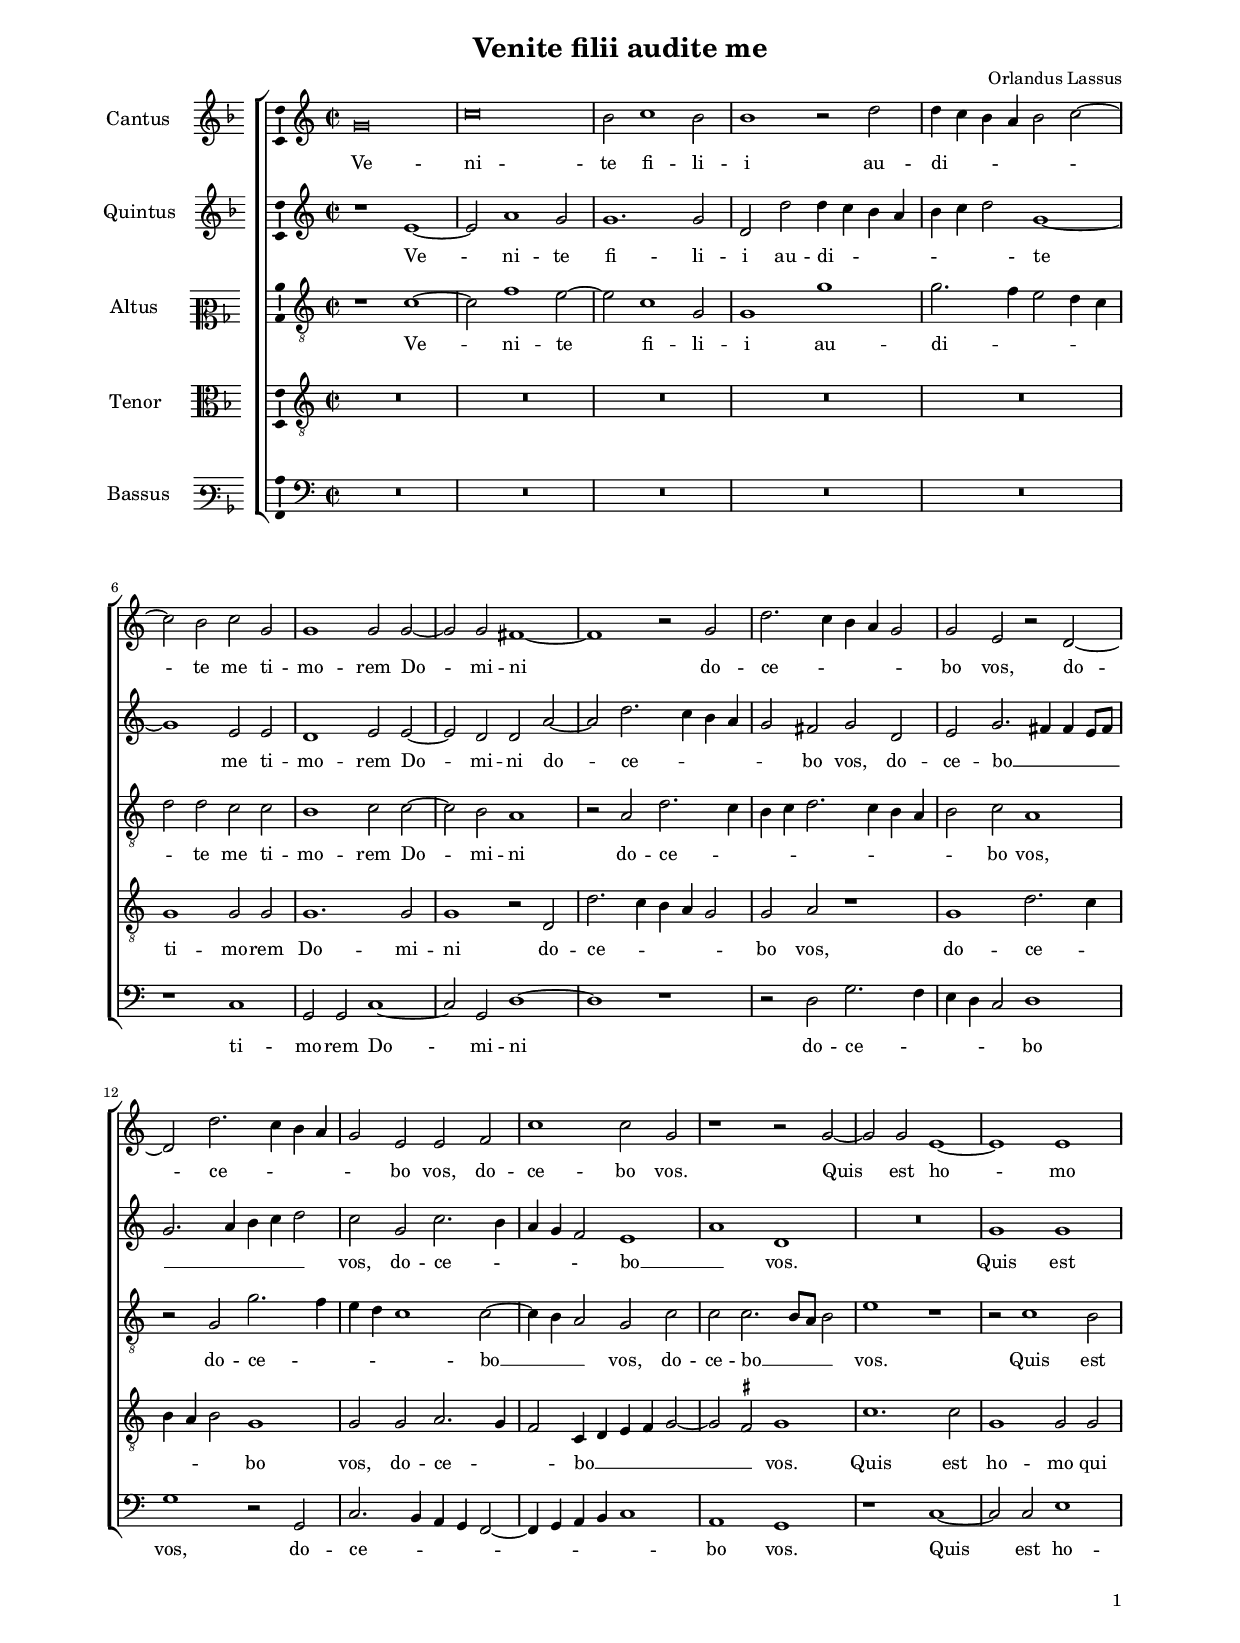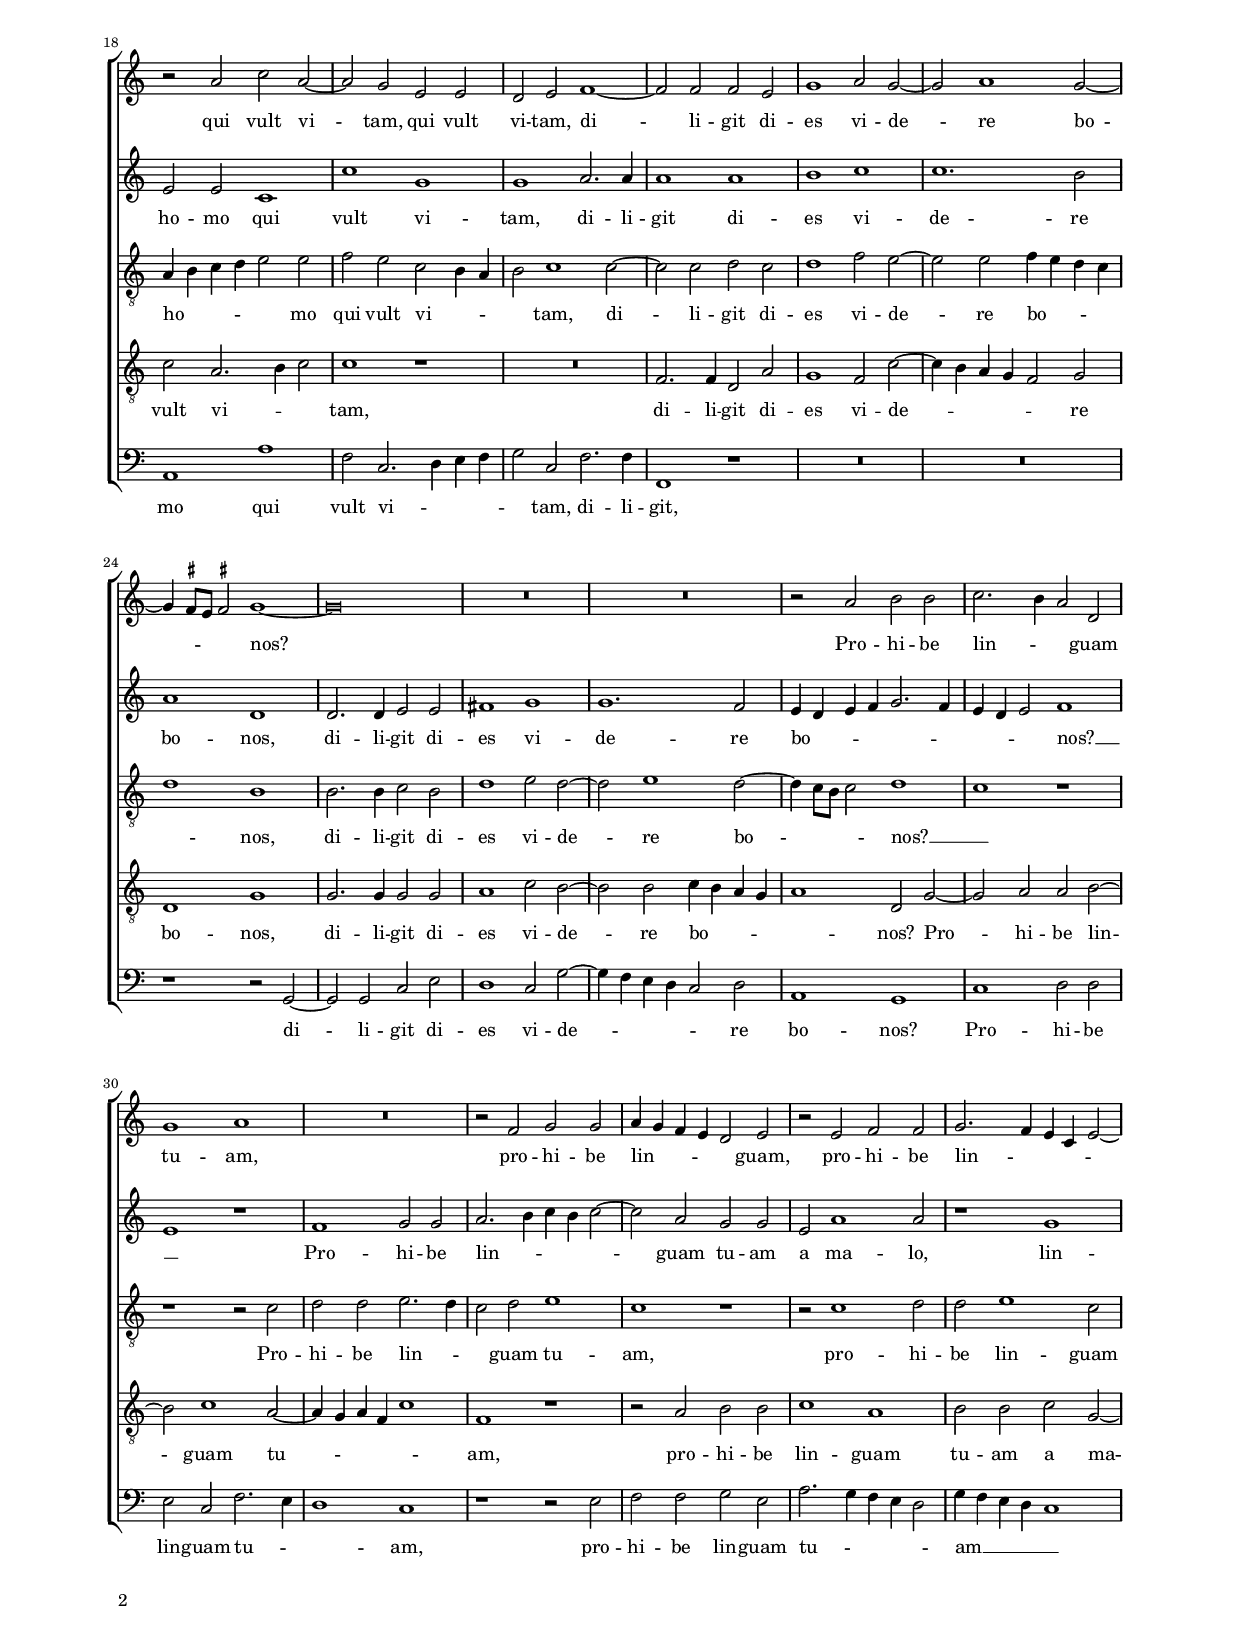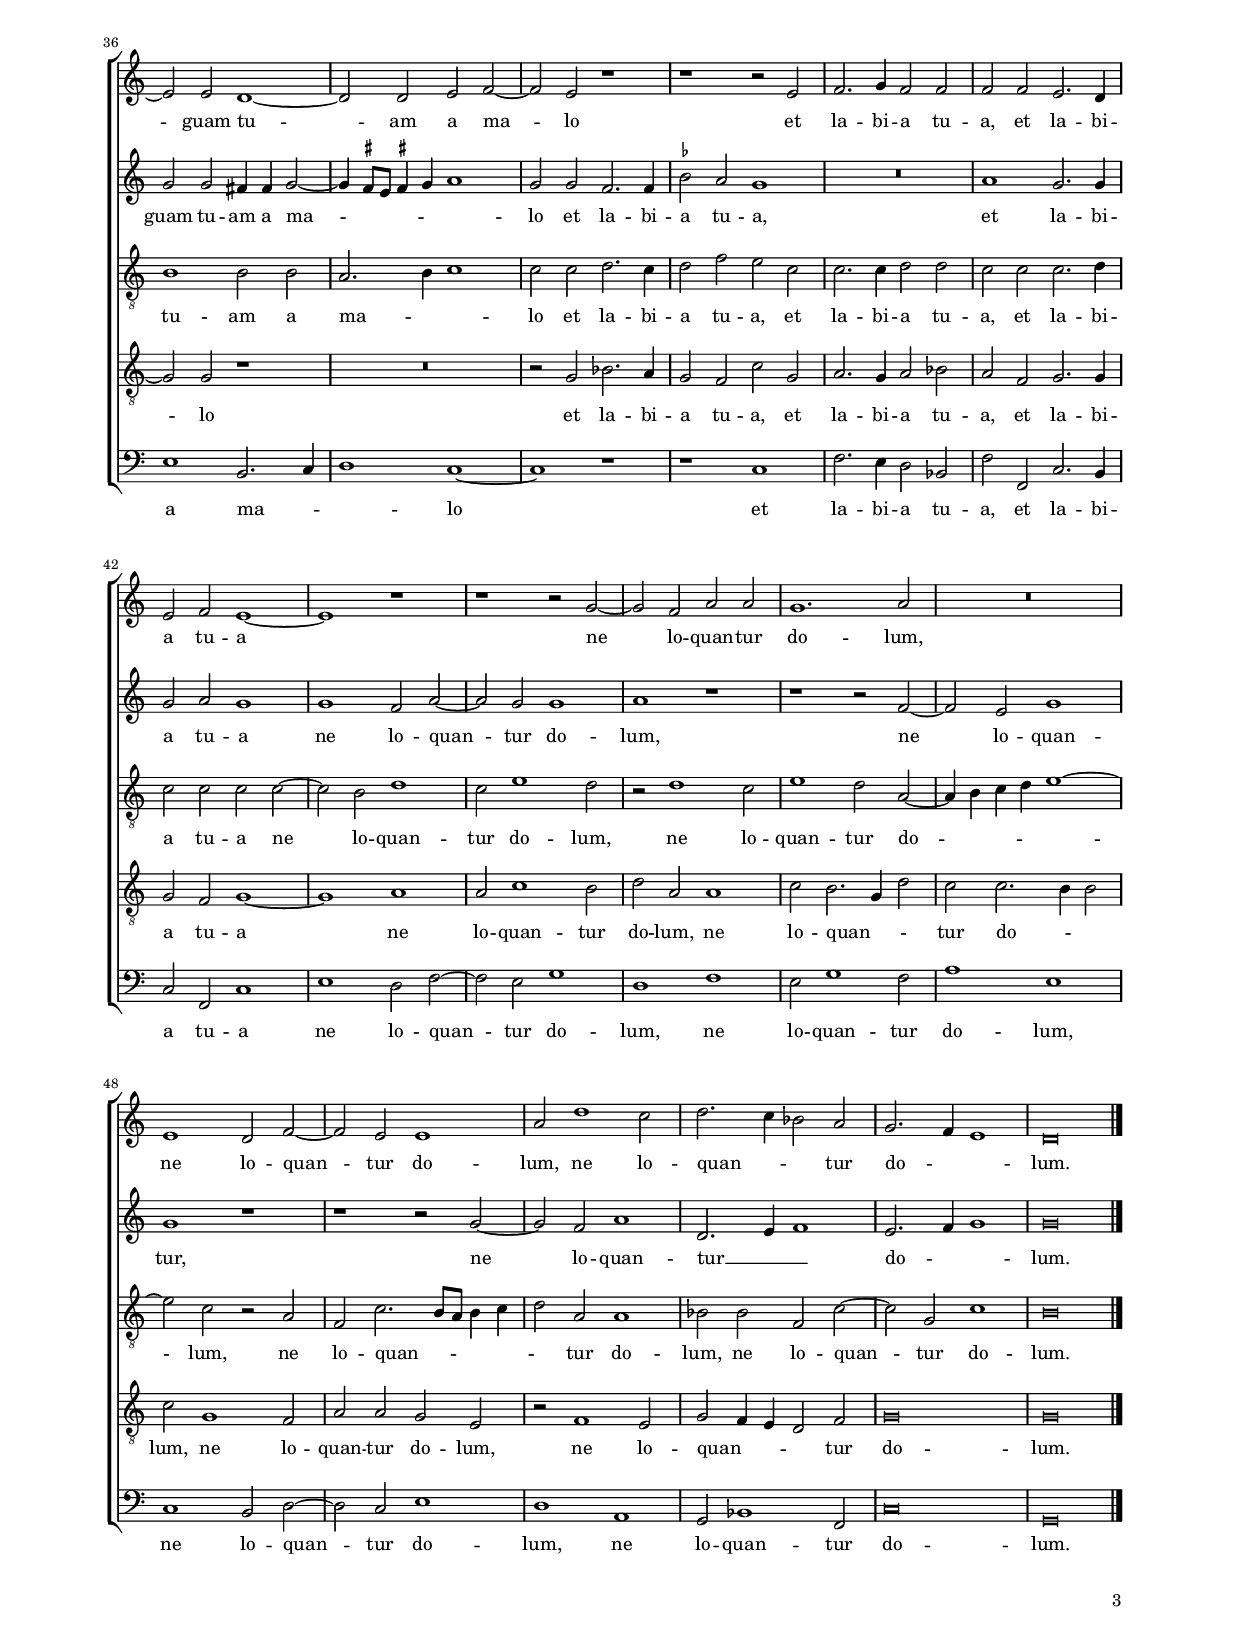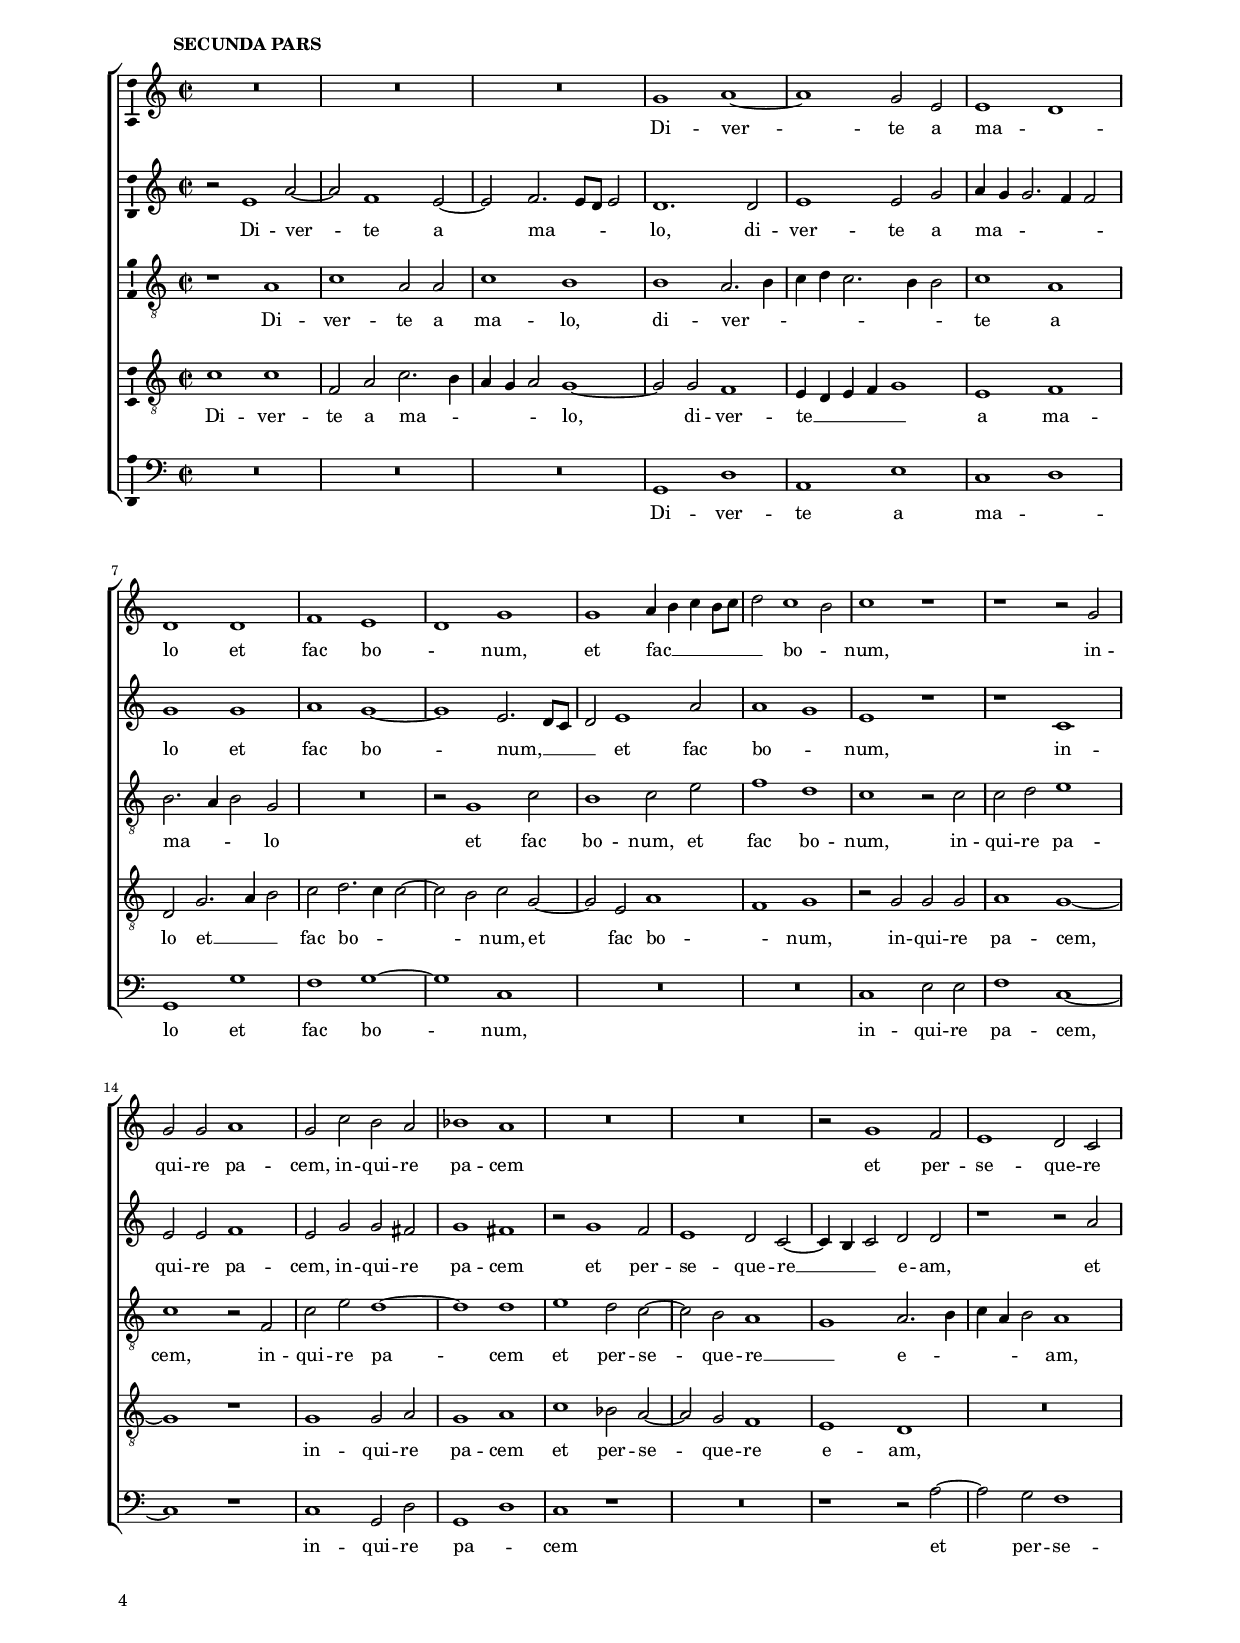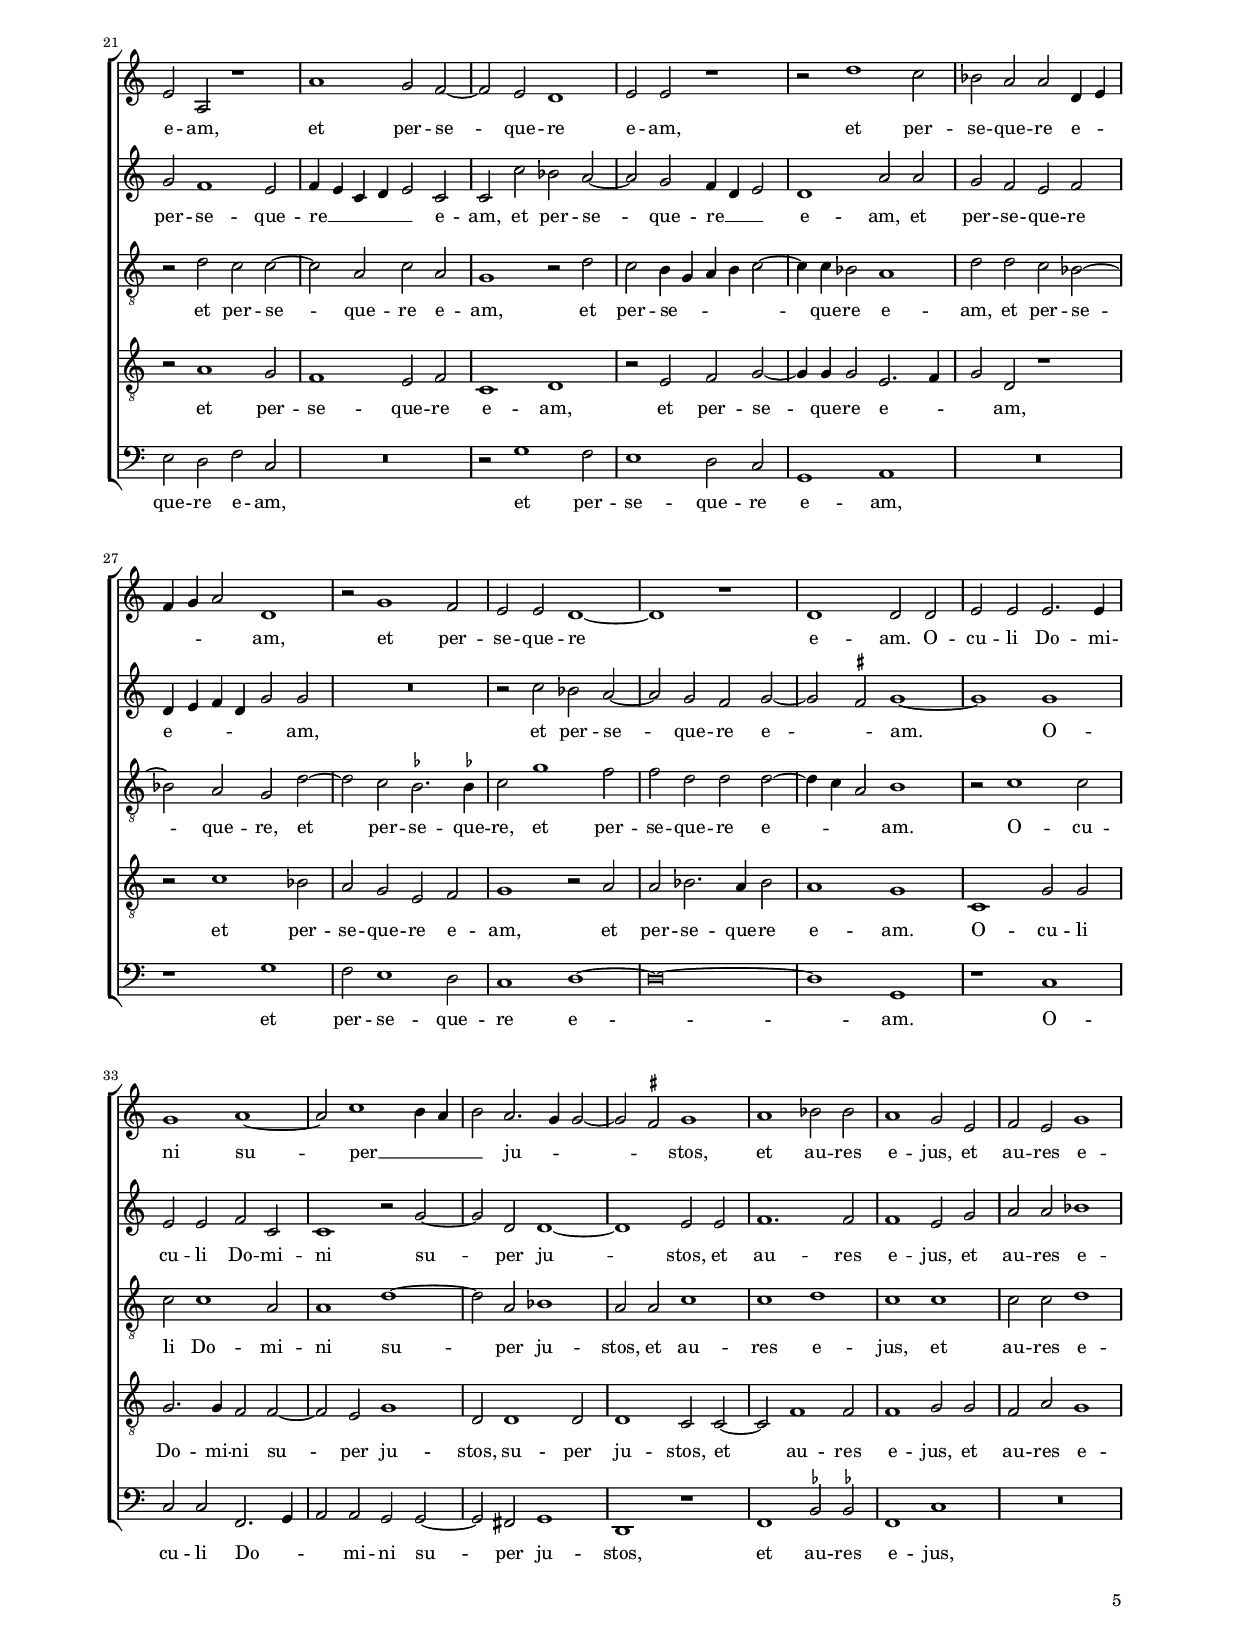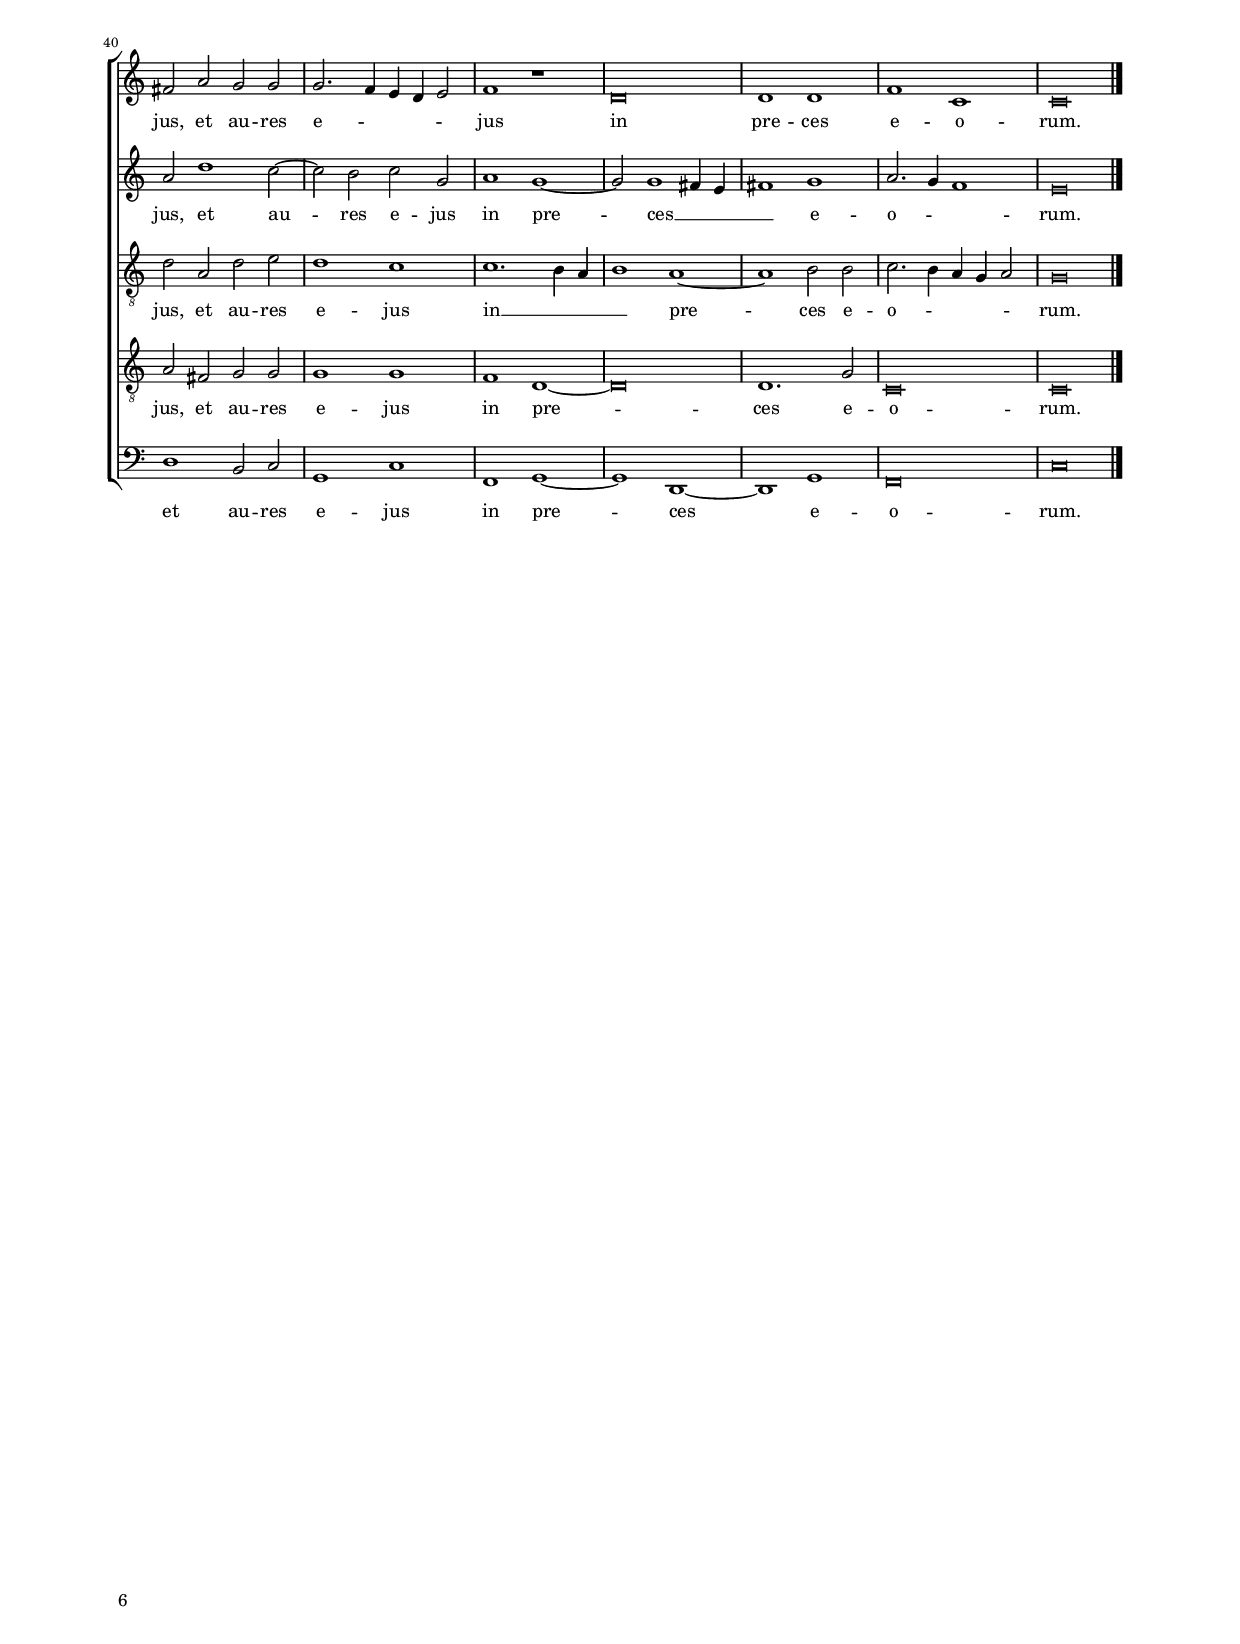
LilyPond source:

\header
{
  title="Venite filii audite me"
  composer="Orlandus Lassus"
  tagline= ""
}

\version "2.22.1"
\language deutsch
#(set-global-staff-size 15)
% #(set-default-paper-size "letter")
#(ly:set-option 'point-and-click #f)


	
	ficta = { \once \set suggestAccidentals = ##t }
	
	forget = #(define-music-function (music) (ly:music?) #{
		\accidentalStyle forget
		$music
		\accidentalStyle default
		#})

    

\paper
	{
	top-margin = 1.8 \cm
	bottom-margin = 1.2 \cm
	left-margin = 2 \cm
	right-margin = 2 \cm
	ragged-bottom = ##f
	ragged-last-bottom = ##t
	print-page-number = ##f
	score-system-spacing = #'((basic-distance . 16) (minimum-distance . 14) (padding . 5) (strechability . 150))
	system-system-spacing = #'((basic-distance . 16) (minimum-distance . 14) (padding . 5) (strechability . 150))
    oddFooterMarkup=\markup   \fill-line { "" \fromproperty #'page:page-number-string }
    evenFooterMarkup=\markup  \fill-line { \fromproperty #'page:page-number-string "" }
    last-bottom-spacing = #'((basic-distance . 12) (minimum-distance . 7) (padding . 4))
%	systems-per-page = 3
%	page-count = 6
%	min-systems-per-page = 3
	}

global = {
    % \set Staff.autoBeaming = ##f
	\key f \major
	\time 2/2 \set Score.measureLength = #(ly:make-moment 2/1)
    \set Score.tempoHideNote = ##t
    \tempo 2 = 90
    \skip 1*2*53 \bar "|."
	}
	

incipitcantus = \markup { \score {
	{
	\set Staff.instrumentName = \markup { \fontsize #1 "Cantus" }
	\key f \major
	\clef violin
	s4 \bar ""
	}
	\layout  {
	raggedright = ##t
	indent = 1.8 \cm
	line-width = 2.5 \cm
	\context { \Staff \remove Time_signature_engraver }
	\override Staff.Clef.Y-extent = #'(0 . 0)
	}} \hspace #1 }
 
      
incipitquintus = \markup { \score {
	{
	\set Staff.instrumentName = \markup { \fontsize #1 "Quintus" }
	\key f \major
	\clef violin
	s4 \bar ""
	}
	\layout  {
	raggedright = ##t
	indent = 1.8 \cm
	line-width = 2.5 \cm
	\context { \Staff \remove Time_signature_engraver }
	\override Staff.Clef.Y-extent = #'(0 . 0)
	}} \hspace #1 }

      
incipitaltus = \markup { \score {
	{
	\set Staff.instrumentName = \markup { \fontsize #1 "Altus" }
	\key f \major
	\clef mezzosoprano
	s4 \bar ""
	}
	\layout  {
	raggedright = ##t
	indent = 1.8 \cm
	line-width = 2.5 \cm
	\context { \Staff \remove Time_signature_engraver }
	\override Staff.Clef.Y-extent = #'(0 . 0)
	}} \hspace #1 }


incipittenor = \markup { \score {
	{
	\set Staff.instrumentName = \markup { \fontsize #1 "Tenor" }
	\key f \major
	\clef alto
	s4 \bar ""
	}
	\layout  {
	raggedright = ##t
	indent = 1.8 \cm
	line-width = 2.5 \cm
	\context { \Staff \remove Time_signature_engraver }
	\override Staff.Clef.Y-extent = #'(0 . 0)
	}} \hspace #1 }
      
      
incipitbassus = \markup { \score {
	{
	\set Staff.instrumentName = \markup { \fontsize #1 "Bassus" }
	\key f \major
	\clef varbaritone
	s4 \bar ""
	}
	\layout  {
	raggedright = ##t
	indent = 1.8 \cm
	line-width = 2.5 \cm
	\context { \Staff \remove Time_signature_engraver }
	\override Staff.Clef.Y-extent = #'(0 . 0)
	}} \hspace #1 }


cantus =  \relative c''
	{
	c\breve
	f\breve
	e2 f1 e2
	e1 r2 g
%5
	g4 f e d e2 f~ |
	f2 e f c
	c1 c2 c~
	c2 c h1~
	h1 r2 c
%10
	g'2. f4 e d c2 |
	c2 a r g~
	g2 g'2. f4 e d
	c2 a a b
	f'1 f2 c
%15
	r1 r2 c~ |
	c2 c a1~
	a1 a
	r2 d f d~
	d2 c a a
%20
	g2 a b1~ |
	b2 b b a
	c1 d2 c~
	c2 d1 c2~
	c4 \ficta h8 a  \ficta h!2 c1~
%25
	c\breve |
	R\breve
	R\breve
	r2 d e e
	f2. e4 d2 g,
%30
	c1 d |
	R\breve
	r2 b c c
	d4 c b a g2 a
	r2 a b b
%35
	c2. b4 a f a2~ |
	a2 a g1~
	g2 g a b~
	b2 a r1
	r1 r2 a
%40
	b2. c4 b2 b |
	b2 b a2. g4
	a2 b a1~
	a1 r
	r1 r2 c~
%45
	c2 b d d |
	c1. d2
	R\breve
	a1 g2 b~
	b2 a a1
%50
	d2 g1 f2 |
	g2. f4 es2 d
	c2. b4 a1
	g\breve |
	}


quintus =  \relative c''
	{
	r1 a~
	a2 d1 c2
	c1. c2
	g2 g' g4 f e d
%5
	e4 f g2 c,1~ |
	c1 a2 a
	g1 a2 a~
	a2 g g d'~
	d2 g2. f4 e d
%10
	c2 h c g |
	a2 c2. h4 h a8 h
	c2. d4 e f g2
	f2 c f2. e4
	d4 c b2 a1
%15
	d1 g, |
	R\breve
	c1 c
	a2 a f1
	f'1 c
%20
	c1 d2. d4 |
	d1 d
	e1 f
	f1. e2
	d1 g,
%25
	g2. g4 a2 a |
	h1 c
	c1. b2
	a4 g a b c2. b4
	a4 g a2 b1
%30
	a1 r |
	b1 c2 c
	d2. e4 f e f2~
	f2 d c c
	a2 d1 d2
%35
	r1 c |
	c2 c h4 h c2~
	c4 \ficta h8 a  \ficta h!4 c d1
	c2 c b2. b4
	\ficta es2 d c1
%40
	R\breve |
	d1 c2. c4
	c2 d c1
	c1 b2 d~
	d2 c c1
%45
	d1 r |
	r1 r2 b~
	b2 a c1
	c1 r
	r1 r2 c~
%50
	c2 b d1 |
	g,2. a4 b1
	a2. b4 c1
	c\breve |
	}


altus =  \relative c'
	{
	r1 f~
	f2 b1 a2~
	a2 f1 c2
	c1 c'
%5
	c2. b4 a2 g4 f |
	g2 g f f
	e1 f2 f~
	f2 e d1
	r2 d g2. f4
%10
	e4 f g2. f4 e d |
	e2 f d1
	r2 c c'2. b4
	a4 g f1 f2~
	f4 e d2 c f
%15
	f2 f2. e8 d e2 |
	a1 r
	r2 f1 e2
	d4 e f g a2 a
	b2 a f e4 d
%20
	e2 f1 f2~ |
	f2 f g f
	g1 b2 a~
	a2 a b4 a g f
	g1 e
%25
	e2. e4 f2 e |
	g1 a2 g~
	g2 a1 g2~
	g4 f8 e f2 g1
	f1 r
%30
	r1 r2 f |
	g2 g a2. g4
	f2 g a1
	f1 r
	r2 f1 g2
%35
	g2 a1 f2 |
	e1 e2 e
	d2. e4 f1
	f2 f g2. f4
	g2 b a f
%40
	f2. f4 g2 g |
	f2 f f2. g4
	f2 f f f~
	f2 e g1
	f2 a1 g2
%45
	r2 g1 f2 |
	a1 g2 d~
	d4 e f g a1~
	a2 f r d
	b2 f'2. e8 d e4 f
%50
	g2 d d1 |
	es2 es b f'~
	f2 c f1
	e\breve |
	}


tenor  =  \relative c'
	{
	R\breve
	R\breve
	R\breve
	R\breve
%5
	R\breve |
	c1 c2 c
	c1. c2
	c1 r2 g
	g'2. f4 e d c2
%10
	c2 d r1 |
	c1 g'2. f4
	e4 d e2 c1
	c2 c d2. c4
	b2 f4 g a b c2~
%15
	c2 \ficta h c1 |
	f1. f2
	c1 c2 c
	f2 d2. e4 f2
	f1 r
%20
	R\breve |
	b,2. b4 g2 d'
	c1 b2 f'~
	f4 e d c b2 c
	g1 c
%25
	c2. c4 c2 c |
	d1 f2 e~
	e2 e f4 e d c
	d1 g,2 c~
	c2 d d e~
%30
	e2 f1 d2~ |
	d4 c d b f'1
	b,1 r
	r2 d e e
	f1 d
%35
	e2 e f c~ |
	c2 c r1
	R\breve
	r2 c es2. d4
	c2 b f' c
%40
	d2. c4 d2 es |
	d2 b c2. c4
	c2 b c1~
	c1 d
	d2 f1 e2
%45
	g2 d d1 |
	f2 e2. c4 g'2
	f2 f2. e4 e2
	f2 c1 b2
	d2 d c a
%50
	r2 b1 a2 |
	c2 b4 a g2 b
	c\breve
	c\breve |
	}


bassus  =  \relative c
	{
	R\breve
	R\breve
	R\breve
	R\breve
%5
	R\breve |
	r1 f
	c2 c f1~
	f2 c g'1~
	g1 r
%10
	r2 g c2. b4 |
	a4 g f2 g1
	c1 r2 c,
	f2. e4 d c b2~
	b4 c d e f1
%15
	d1 c |
	r1 f~
	f2 f a1
	d,1 d'
	b2 f2. g4 a b
%20
	c2 f, b2. b4 |
	b,1 r
	R\breve
	R\breve
	r1 r2 c~
%25
	c2 c f a |
	g1 f2 c'~
	c4 b a g f2 g
	d1 c
	f1 g2 g
%30
	a2 f b2. a4 |
	g1 f
	r1 r2 a
	b2 b c a
	d2. c4 b a g2
%35
	c4 b a g f1 |
	a1 e2. f4
	g1 f~
	f1 r
	r1 f
%40
	b2. a4 g2 es |
	b'2 b, f'2. e4
	f2 b, f'1
	a1 g2 b~
	b2 a c1
%45
	g1 b |
	a2 c1 b2
	d1 a
	f1 e2 g~
	g2 f a1
%50
	g1 d |
	c2 es1 b2
	f'\breve
	c\breve |
	}


lyricscantus = \lyricmode {
	Ve -- ni -- te fi -- li -- i au -- di -- _ _ _ _ _ te me
    ti -- mo -- rem Do -- mi -- ni do -- ce -- _ _ _ _ bo vos,
    do -- ce -- _ _ _ _ bo vos,
    do -- ce -- bo vos.
    Quis est ho -- mo qui vult vi -- tam,
    qui vult vi -- tam,
    di -- li -- git di -- es vi -- de -- re bo -- _ _ _ nos?
    Pro -- hi -- be lin -- _ _ guam tu -- am,
    pro -- hi -- be lin -- _ _ _ _ guam,
    pro -- hi -- be lin -- _ _ _ _ guam tu -- am a ma -- lo
    et la -- bi -- a tu -- a,
    et la -- bi -- a tu -- a ne lo -- quan -- tur do -- lum,
    ne lo -- quan -- tur do -- lum,
    ne lo -- quan -- _ _ tur do -- _ _ lum.
	}


lyricsquintus = \lyricmode {
	Ve -- ni -- te fi -- li -- i au -- di -- _ _ _ _ _ _ te me
    ti -- mo -- rem Do -- mi -- ni do -- ce -- _ _ _ _ bo vos,
    do -- ce -- bo __ _ _ _ _ _ _ _ _ _ vos,
    do -- ce -- _ _ _ _ bo __ _ vos.
    Quis est ho -- mo qui vult vi -- tam,
    di -- li -- git di -- es vi -- de -- re bo -- nos,
    di -- li -- git di -- es vi -- de -- re bo -- _ _ _ _ _ _ _ _ nos? __ _
    Pro -- hi -- be lin -- _ _ _ _ guam tu -- am a ma -- lo,
    lin -- guam tu -- am a ma -- _ _ _ _ _ lo
    et la -- bi -- a tu -- a,
    et la -- bi -- a tu -- a ne lo -- quan -- tur do -- lum,
    ne lo -- quan -- tur,
    ne lo -- quan -- tur __ _ _ do -- _ _ lum.
	}

lyricsaltus = \lyricmode {
	Ve -- ni -- te fi -- li -- i au -- di -- _ _ _ _ _ te me
    ti -- mo -- rem Do -- mi -- ni do -- ce -- _ _ _ _ _ _ _ _ bo vos,
    do -- ce -- _ _ _ _ bo __ _ _ vos,
    do -- ce -- bo __ _ _ _ vos.
    Quis est ho -- _ _ _ _ mo qui vult vi -- _ _ _ tam,
    di -- li -- git di -- es vi -- de -- re bo -- _ _ _ _ nos,
    di -- li -- git di -- es vi -- de -- re bo -- _ _ _ nos? __ _
    Pro -- hi -- be lin -- _ _ guam tu -- am,
    pro -- hi -- be lin -- guam tu -- am a ma -- _ _ lo
    et la -- bi -- a tu -- a,
    et la -- bi -- a tu -- a,
    et la -- bi -- a tu -- a ne lo -- quan -- tur do -- lum,
    ne lo -- quan -- tur do -- _ _ _ _ lum,
    ne lo -- quan -- _ _ _ _ _ tur do -- lum,
    ne lo -- quan -- tur do -- lum.
	}


lyricstenor = \lyricmode {
    ti -- mo -- rem Do -- mi -- ni do -- ce --  _ _ _ _ bo vos,
    do -- ce -- _ _ _ _ bo vos,
    do -- ce -- _ _ bo __ _ _ _ _ _ vos.
    Quis est ho -- mo qui vult vi -- _ _ tam,
    di -- li -- git di -- es vi -- de -- _ _ _ _ re bo -- nos,
    di -- li -- git di -- es vi -- de -- re bo -- _ _ _ _ nos?
    Pro -- hi -- be lin -- guam tu -- _ _ _ _ am,
    pro -- hi -- be lin -- guam tu -- am a ma -- lo
    et la -- bi -- a tu -- a,
    et la -- bi -- a tu -- a,
    et la -- bi -- a tu -- a ne lo -- quan -- tur do -- lum,
    ne lo -- quan -- _ _ tur do -- _ _ lum,
    ne lo -- quan -- tur do -- lum,
    ne lo -- quan -- _ _ _ tur do -- lum.
	}


lyricsbassus = \lyricmode {
    ti -- mo -- rem Do -- mi -- ni do -- ce -- _ _ _ _ bo vos,
    do -- ce -- _ _ _ _ _ _ _ _ bo vos.
    Quis est ho -- mo qui vult vi -- _ _ _ _ tam,
    di -- li -- git,
    di -- li -- git di -- es vi -- de -- _ _ _ _ re bo -- nos?
    Pro -- hi -- be lin -- guam tu -- _ _ am,
    pro -- hi -- be lin -- guam tu -- _ _ _ _ am __ _ _ _ _ a ma -- _ _ lo
    et la -- bi -- a tu -- a,
    et la -- bi -- a tu -- a ne lo -- quan -- tur do -- lum,
    ne lo -- quan -- tur do -- lum,
    ne lo -- quan -- tur do -- lum,
    ne lo -- quan -- tur do -- lum.
	}


\score
{  
	\transpose f c {
	\new ChoirStaff \with { \override StaffGrouper.staff-staff-spacing.basic-distance = #12 }
	<<

	\new Staff << \global
	\new Voice="v1" {
		\set Staff.instrumentName=\incipitcantus
		\set Staff.midiInstrument = "reed organ"
		\clef violin
		\cantus }
	\new Lyrics \lyricsto "v1" {\lyricscantus }
	>>


	\new Staff << \global
	\new Voice="v5" {
		\set Staff.instrumentName=\incipitquintus
		\set Staff.midiInstrument = "reed organ"
		\clef violin
		\quintus}
	\new Lyrics \lyricsto "v5" {\lyricsquintus }
	>>
    

	\new Staff << \global
	\new Voice="v2" {
		\set Staff.instrumentName=\incipitaltus
		\set Staff.midiInstrument = "reed organ"
        \clef "G_8"
		\altus}
	\new Lyrics \lyricsto "v2" {\lyricsaltus }
	>>


	\new Staff << \global
	\new Voice="v3" {
		\set Staff.instrumentName=\incipittenor
		\set Staff.midiInstrument = "reed organ"
		\clef "G_8"
		\tenor }
	\new Lyrics \lyricsto "v3" {\lyricstenor }
	>>


	\new Staff << \global
	\new Voice="v4" {
		\set Staff.instrumentName=\incipitbassus
		\set Staff.midiInstrument = "reed organ"
		\clef bass
		\bassus }
	\new Lyrics \lyricsto "v4" {\lyricsbassus}
	>>

	>>
	} % transpose

	\layout
	{
	indent = 2.5 \cm
	\context { \Staff \override TimeSignature.break-visibility = #end-of-line-invisible }
	\context { \Lyrics \override VerticalAxisGroup.nonstaff-relatedstaff-spacing.padding = #1.4 }
%	\context { \Lyrics \override LyricText.font-size = #1 }
	\context { \Staff \consists "Ambitus_engraver" }
	\context { \Score \override BarNumber.padding = #2 }
	\context { \Voice \override NoteHead.style = #'baroque }
	}


\midi
	{
	}

}

%%%%%%%%%%%%%%%%%%%%  SECUNDA PARS %%%%%%%%%%%%%%%%%%%%


global = {
	\key f \major
	\time 2/2 \set Score.measureLength = #(ly:make-moment 2/1)
    \set Score.tempoHideNote = ##t
    \tempo 2 = 90
    \skip 1*2*46 \bar "|."
	}


cantus =  \relative c''
	{
	R\breve
	R\breve
	R\breve
	c1 d~
%5
	d1 c2 a |
	a1 g
	g1 g
	b1 a
	g1 c
%10
	c1 d4 e f e8 f |
	g2 f1 e2
	f1 r
	r1 r2 c
	c2 c d1
%15
	c2 f e d |
	es1 d
	R\breve
	R\breve
	r2 c1 b2
%20
	a1 g2 f |
	a2 d, r1
	d'1 c2 b~
	b2 a g1
	a2 a r1
%25
	r2 g'1 f2 |
	es2 d d g,4 a
	b4 c d2 g,1
	r2 c1 b2
	a2 a g1~
%30
	g1 r |
	g1 g2 g
	a2 a a2. a4
	c1 d~
	d2 f1 e4 d
%35
	e2 d2. c4 c2~ |
	c2 \ficta h c1
	d1 es2 es
	d1 c2 a
	b2 a c1
%40
	h2 d c c |
	c2. b4 a g a2
	b1 r
	g\breve
	g1 g
%45
	b1 f |
	f\breve |
	}


quintus  =  \relative c''
	{
	r2 a1 d2~
	d2 b1 a2~
	a2 b2. a8 g a2
	g1. g2
%5
	a1 a2 c |
	d4 c c2. b4 b2
	c1 c
	d1 c~
	c1 a2. g8 f
%10
	g2 a1 d2 |
	d1 c
	a1 r
	r1 f
	a2 a b1
%15
	a2 c c h |
	c1 h
	r2 c1 b2
	a1 g2 f~
	f4 e f2 g g
%20
	r1 r2 d' |
	c2 b1 a2
	b4 a f g a2 f
	f2 f' es d~
	d2 c b4 g a2
%25
	g1 d'2 d |
	c2 b a b
	g4 a b g c2 c
	R\breve
	r2 f es d~
%30
	d2 c b c~ |
	c2 \ficta h c1~
	c1 c
	a2 a b f
	f1 r2 c'~
%35
	c2 g g1~ |
	g1 a2 a
	b1. b2
	b1 a2 c
	d2 d es1
%40
	d2 g1 f2~ |
	f2 e f c
	d1 c~
	c2 c1 h4 a
	h1 c
%45
	d2. c4 b1 |
	a\breve |        
	}

altus =  \relative c'
	{
	r1 d
	f1 d2 d
	f1 e
	e1 d2. e4
%5
	f4 g f2. e4 e2 |
	f1 d
	e2. d4 e2 c
	R\breve
	r2 c1 f2
%10
	e1 f2 a |
	b1 g
	f1 r2 f
	f2 g a1
	f1 r2 b,
%15
	f'2 a g1~ |
	g1 g
	a1 g2 f~
	f2 e d1
	c1 d2. e4
%20
	f4 d e2 d1 |
	r2 g f f~
	f2 d f d
	c1 r2 g'
	f2 e4 c d4 e f2~
%25
	f4 f es2 d1 |
	g2 g f es~
	es2 d c g'~
	g2 f \ficta es2. \ficta es!4
	f2 c'1 b2
%30
	b2 g g g~ |
	g4 f d2 e1
	r2 f1 f2
	f2 f1 d2
    d1 g~
%35
	g2 d es1 |
	d2 d f1
	f1 g
	f1 f
	f2 f g1
%40
	g2 d g a |
	g1 f
	f1. e4 d
	e1 d~
	d1 e2 e
%45
	f2. e4 d c d2 |
	c\breve |
	}


tenor =  \relative c'
	{
	f1 f
	b,2 d f2. e4
	d4 c d2 c1~
	c2 c b1
%5
	a4 g a b c1 |
	a1 b
	g2 c2. d4 e2
	f2 g2. f4 f2~
	f2 e f c~
%10
	c2 a d1 |
	b1 c
	r2 c c c
	d1 c~
	c1 r
%15
	c1 c2 d |
	c1 d
	f1 es2 d~
	d2 c b1
	a1 g
%20
	R\breve |
	r2 d'1 c2
	b1 a2 b
	f1 g
	r2 a b c~
%25
	c4 c c2 a2. b4 |
	c2 g r1
	r2 f'1 es2
	d2 c a b
	c1 r2 d
%30
	d2 es2. d4 es2 |
	d1 c
	f,1 c'2 c
	c2. c4 b2 b~
	b2 a c1
%35
	g2 g1 g2 |
	g1 f2 f~
	f2 b1 b2
	b1 c2 c
	b2 d c1
%40
	d2 h c c |
	c1 c
	b1 g~
	g\breve
	g1. c2
%45
	f,\breve |
	f\breve |
	}


bassus  =  \relative c
	{
	R\breve
	R\breve
	R\breve
	c1 g'
%5
	d1 a' |
	f1 g
	c,1 c'
	b1 c~
	c1 f,
%10
	R\breve |
	R\breve
	f1 a2 a
	b1 f~
	f1 r
%15
	f1 c2 g' |
	c,1 g'
	f1 r
	R\breve
	r1 r2 d'~
%20
	d2 c b1 |
	a2 g b f
	R\breve
	r2 c'1 b2
	a1 g2 f
%25
	c1 d |
	R\breve
	r1 c'
	b2 a1 g2
	f1 g~
%30
	g\breve~ |
	g1 c,
	r1 f
	f2 f b,2. c4
	d2 d c c~
%35
	c2 h c1 |
	g1 r
	b1 \ficta es2 \ficta es!
	b1 f'
	R\breve
%40
	g1 e2 f |
	c1 f
	b,1 c~
	c1 g~
	g1 c
%45
	b\breve |
	f'\breve |
	}


lyricscantus = \lyricmode {
	Di -- ver -- te a ma -- _ lo
    et fac bo -- _ num,
    et fac __ _ _ _ _ _ bo -- _ num,
    in -- qui -- re pa -- cem,
    in -- qui -- re pa -- cem
    et per -- se -- que -- re e -- am,
    et per -- se -- que -- re e -- am,
    et per -- se -- que -- re e -- _ _ _ _ am,
    et per -- se -- que -- re e -- am.
    O -- cu -- li Do -- mi -- ni su -- per __ _ _ _ ju -- _ _ _ stos,
    et au -- res e -- jus,
    et au -- res e -- jus,
    et au -- res e -- _ _ _ _ jus in pre -- ces e -- o -- rum.
	}


lyricsquintus = \lyricmode {
	Di -- ver -- te a ma -- _ _ _ lo,
    di -- ver -- te a ma -- _ _ _ _ lo
    et fac bo -- num, __ _ _ _
    et fac bo -- _ num,
    in -- qui -- re pa -- cem,
    in -- qui -- re pa -- cem
    et per -- se -- que -- re __ _ _ e -- am,
    et per -- se -- que -- re __ _ _ _ _ e -- am,
    et per -- se -- que -- re __ _ _ e -- am,
    et per -- se -- que -- re e -- _ _ _ _ am,
    et per -- se -- que -- re e -- _ am.
    O -- cu -- li Do -- mi -- ni su -- per ju -- stos,
    et au -- res e -- jus,
    et au -- res e -- jus,
    et au -- res e -- jus in pre -- ces __ _ _ _ e -- o -- _ _ rum.
	}


lyricsaltus = \lyricmode {
	Di -- ver -- te a ma -- lo,
    di -- ver -- _ _ _ _ _ _ te a ma -- _ _ lo
    et fac bo -- num,
    et fac bo -- num,
    in -- qui -- re pa -- cem,
    in -- qui -- re pa -- cem
    et per -- se -- que -- re __ _ e -- _ _ _ _ am,
    et per -- se -- que -- re e -- am,
    et per -- se -- _ _ _ _ que -- re e -- am,
    et per -- se -- que -- re,
    et per -- se -- que -- re,
    et per -- se -- que -- re e -- _ _ am.
    O -- cu -- li Do -- mi -- ni su -- per ju -- stos,
    et au -- res e -- jus,
    et au -- res e -- jus,
    et au -- res e -- jus in __ _ _ _ pre -- ces e -- o -- _ _ _ _ rum.
	}


lyricstenor = \lyricmode {
	Di -- ver -- te a ma -- _ _ _ _ lo,
    di -- ver -- te __ _ _ _ _ a ma -- lo
    et __ _ _ fac bo -- _ _ _ num,
    et fac bo -- _ num,
    in -- qui -- re pa -- cem,
    in -- qui -- re pa -- cem
    et per -- se -- que -- re e -- am,
    et per -- se -- que -- re e -- am,
    et per -- se -- que -- re e -- _ _ am,
    et per -- se -- que -- re e -- am,
    et per -- se -- que -- re e -- am.
    O -- cu -- li Do -- mi -- ni su -- per ju -- stos,
    su -- per ju -- stos,
    et au -- res e -- jus,
    et au -- res e -- jus,
    et au -- res e -- jus in pre -- ces e -- o -- rum.
	}


lyricsbassus = \lyricmode {
	Di -- ver -- te a ma -- _ lo
    et fac bo -- num,
    in -- qui -- re pa -- cem,
    in -- qui -- re pa -- _ cem
    et per -- se -- que -- re e -- am,
    et per -- se -- que -- re e -- am,
    et per -- se -- que -- re e -- am.
    O -- cu -- li Do -- _ _ mi -- ni su -- per ju -- stos,
    et au -- res e -- jus,
    et au -- res e -- jus in pre -- ces e -- o -- rum.
	}


\score
	{  
	\transpose f c {
	\new ChoirStaff \with { \override StaffGrouper.staff-staff-spacing.basic-distance = #12 }
	<<

	\new Staff <<\global
	\new Voice="v1" {
	  %\set Staff.instrumentName=Cantus
      %\set Staff.instrumentName=\incipitcantus
		\set Staff.midiInstrument = "reed organ"
		\clef violin
		\cantus }
	\new Lyrics \lyricsto "v1" {\lyricscantus }
	>>


	\new Staff << \global
	\new Voice="v5" {
	  %\set Staff.instrumentName=Quintus
      %\set Staff.instrumentName=\incipitquintus
		\set Staff.midiInstrument = "reed organ"
		\clef violin
		\quintus}
	\new Lyrics \lyricsto "v5" {\lyricsquintus }
	>>
    

	\new Staff << \global
	\new Voice="v2" {
	  %\set Staff.instrumentName=Altus
      %\set Staff.instrumentName=\incipitaltus
		\set Staff.midiInstrument = "reed organ"
		\clef "G_8"
		\altus}
	\new Lyrics \lyricsto "v2" {\lyricsaltus }
	>>


	\new Staff <<\global
	\new Voice="v3" {
	  %\set Staff.instrumentName=Tenor
      %\set Staff.instrumentName=\incipittenor
		\set Staff.midiInstrument = "reed organ"
		\clef "G_8"
		\tenor }
	\new Lyrics \lyricsto "v3" {\lyricstenor }
	>>


	\new Staff <<\global
	\new Voice="v4" {
	  %\set Staff.instrumentName=Bassus
      %\set Staff.instrumentName=\incipitbassus
		\set Staff.midiInstrument = "reed organ"
		\clef bass
		\bassus }
	\new Lyrics \lyricsto "v4" {\lyricsbassus}
	>>
	
	>>
	} % transpose

	\layout
	{
	indent = 0 \cm
	\context { \Staff \override TimeSignature.break-visibility = #end-of-line-invisible }
	\context { \Lyrics \override VerticalAxisGroup.nonstaff-relatedstaff-spacing.padding = #1.4 }
%	\context { \Lyrics \override LyricText.font-size = #1 }
	\context { \Staff \consists "Ambitus_engraver" }
	\context { \Score \override BarNumber.padding = #2 }
	\context { \Voice \override NoteHead.style = #'baroque }
	}

    \header { piece = \markup { \raise #2 \hspace # 7 \bold "SECUNDA PARS"} }

\midi
	{
	}
	
    }

% EOF
